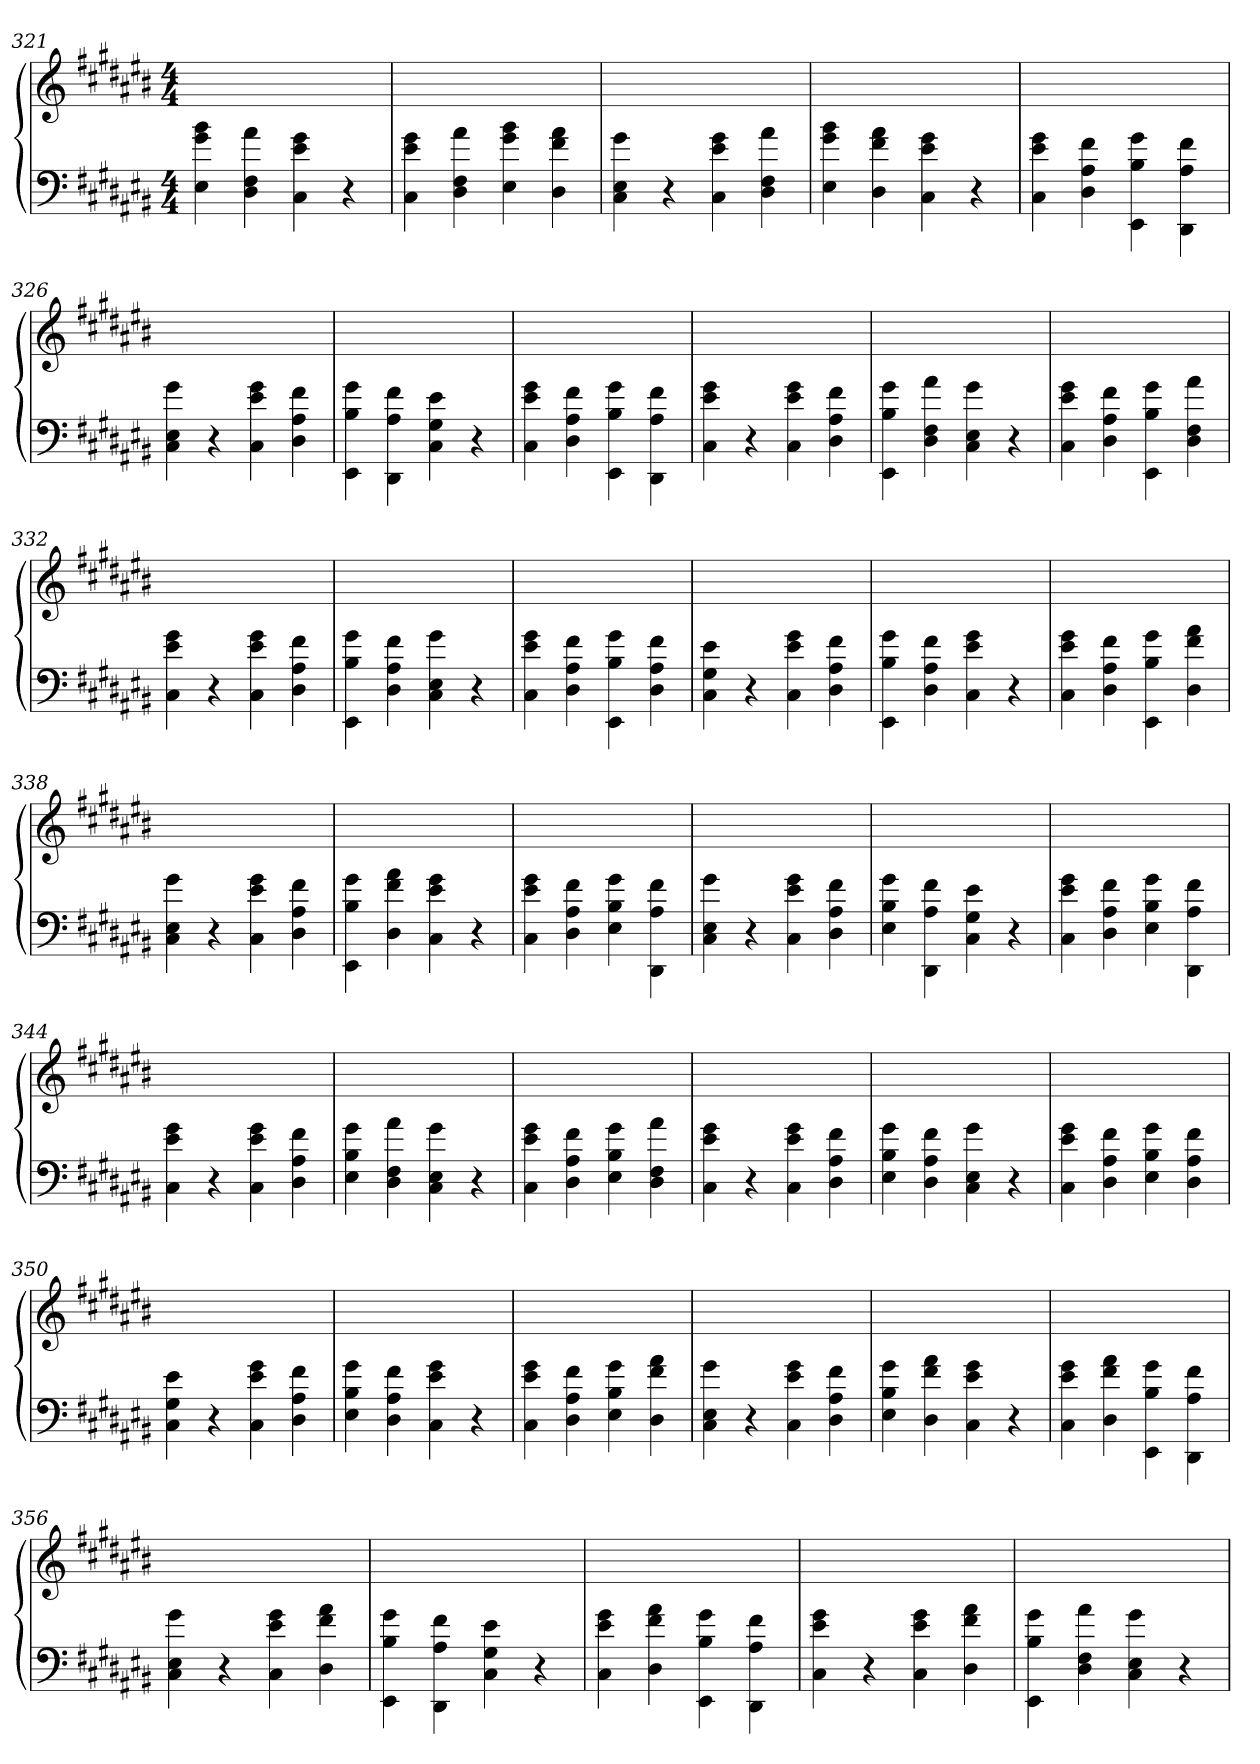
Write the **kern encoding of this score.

**kern	**kern
*part2	*part1
*staff2	*staff1
*clefF4	*clefG2
*k[f#c#g#d#a#e#b#]	*k[f#c#g#d#a#e#b#]
*C#:	*C#:
*M4/4	*M4/4
=321	=321
4E# 4g# 4b#	1ryy
4D# 4F# 4a#	.
4C# 4e# 4g#	.
4r	.
=322	=322
4C# 4e# 4g#	1ryy
4D# 4F# 4a#	.
4E# 4g# 4b#	.
4D# 4f# 4a#	.
=323	=323
4C# 4E# 4g#	1ryy
4r	.
4C# 4e# 4g#	.
4D# 4F# 4a#	.
=324	=324
4E# 4g# 4b#	1ryy
4D# 4f# 4a#	.
4C# 4e# 4g#	.
4r	.
=325	=325
4C# 4e# 4g#	1ryy
4D# 4A# 4f#	.
4EE# 4B# 4g#	.
4DD# 4A# 4f#	.
=326	=326
4C# 4E# 4g#	1ryy
4r	.
4C# 4e# 4g#	.
4D# 4A# 4f#	.
=327	=327
4EE# 4B# 4g#	1ryy
4DD# 4A# 4f#	.
4C# 4G# 4e#	.
4r	.
=328	=328
4C# 4e# 4g#	1ryy
4D# 4A# 4f#	.
4EE# 4B# 4g#	.
4DD# 4A# 4f#	.
=329	=329
4C# 4e# 4g#	1ryy
4r	.
4C# 4e# 4g#	.
4D# 4A# 4f#	.
=330	=330
4EE# 4B# 4g#	1ryy
4D# 4F# 4a#	.
4C# 4E# 4g#	.
4r	.
=331	=331
4C# 4e# 4g#	1ryy
4D# 4A# 4f#	.
4EE# 4B# 4g#	.
4D# 4F# 4a#	.
=332	=332
4C# 4e# 4g#	1ryy
4r	.
4C# 4e# 4g#	.
4D# 4A# 4f#	.
=333	=333
4EE# 4B# 4g#	1ryy
4D# 4A# 4f#	.
4C# 4E# 4g#	.
4r	.
=334	=334
4C# 4e# 4g#	1ryy
4D# 4A# 4f#	.
4EE# 4B# 4g#	.
4D# 4A# 4f#	.
=335	=335
4C# 4G# 4e#	1ryy
4r	.
4C# 4e# 4g#	.
4D# 4A# 4f#	.
=336	=336
4EE# 4B# 4g#	1ryy
4D# 4A# 4f#	.
4C# 4e# 4g#	.
4r	.
=337	=337
4C# 4e# 4g#	1ryy
4D# 4A# 4f#	.
4EE# 4B# 4g#	.
4D# 4f# 4a#	.
=338	=338
4C# 4E# 4g#	1ryy
4r	.
4C# 4e# 4g#	.
4D# 4A# 4f#	.
=339	=339
4EE# 4B# 4g#	1ryy
4D# 4f# 4a#	.
4C# 4e# 4g#	.
4r	.
=340	=340
4C# 4e# 4g#	1ryy
4D# 4A# 4f#	.
4E# 4B# 4g#	.
4DD# 4A# 4f#	.
=341	=341
4C# 4E# 4g#	1ryy
4r	.
4C# 4e# 4g#	.
4D# 4A# 4f#	.
=342	=342
4E# 4B# 4g#	1ryy
4DD# 4A# 4f#	.
4C# 4G# 4e#	.
4r	.
=343	=343
4C# 4e# 4g#	1ryy
4D# 4A# 4f#	.
4E# 4B# 4g#	.
4DD# 4A# 4f#	.
=344	=344
4C# 4e# 4g#	1ryy
4r	.
4C# 4e# 4g#	.
4D# 4A# 4f#	.
=345	=345
4E# 4B# 4g#	1ryy
4D# 4F# 4a#	.
4C# 4E# 4g#	.
4r	.
=346	=346
4C# 4e# 4g#	1ryy
4D# 4A# 4f#	.
4E# 4B# 4g#	.
4D# 4F# 4a#	.
=347	=347
4C# 4e# 4g#	1ryy
4r	.
4C# 4e# 4g#	.
4D# 4A# 4f#	.
=348	=348
4E# 4B# 4g#	1ryy
4D# 4A# 4f#	.
4C# 4E# 4g#	.
4r	.
=349	=349
4C# 4e# 4g#	1ryy
4D# 4A# 4f#	.
4E# 4B# 4g#	.
4D# 4A# 4f#	.
=350	=350
4C# 4G# 4e#	1ryy
4r	.
4C# 4e# 4g#	.
4D# 4A# 4f#	.
=351	=351
4E# 4B# 4g#	1ryy
4D# 4A# 4f#	.
4C# 4e# 4g#	.
4r	.
=352	=352
4C# 4e# 4g#	1ryy
4D# 4A# 4f#	.
4E# 4B# 4g#	.
4D# 4f# 4a#	.
=353	=353
4C# 4E# 4g#	1ryy
4r	.
4C# 4e# 4g#	.
4D# 4A# 4f#	.
=354	=354
4E# 4B# 4g#	1ryy
4D# 4f# 4a#	.
4C# 4e# 4g#	.
4r	.
=355	=355
4C# 4e# 4g#	1ryy
4D# 4f# 4a#	.
4EE# 4B# 4g#	.
4DD# 4A# 4f#	.
=356	=356
4C# 4E# 4g#	1ryy
4r	.
4C# 4e# 4g#	.
4D# 4f# 4a#	.
=357	=357
4EE# 4B# 4g#	1ryy
4DD# 4A# 4f#	.
4C# 4G# 4e#	.
4r	.
=358	=358
4C# 4e# 4g#	1ryy
4D# 4f# 4a#	.
4EE# 4B# 4g#	.
4DD# 4A# 4f#	.
=359	=359
4C# 4e# 4g#	1ryy
4r	.
4C# 4e# 4g#	.
4D# 4f# 4a#	.
=360	=360
4EE# 4B# 4g#	1ryy
4D# 4F# 4a#	.
4C# 4E# 4g#	.
4r	.
=	=
*-	*-
